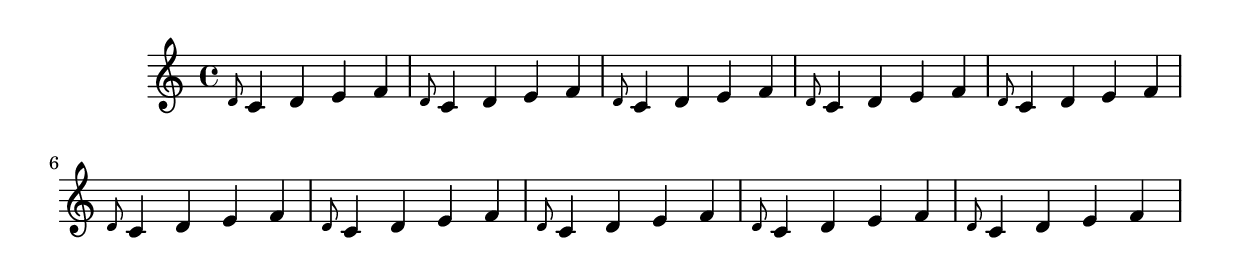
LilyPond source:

\version "2.7.13"
\header {
  texidoc = "When grace notes are entered with unfolded repeats,
line breaks take place before  grace  notes.
"
}



\context Voice \relative c'{
  \repeat unfold  10 {\grace d8 c4 d e f}

}


